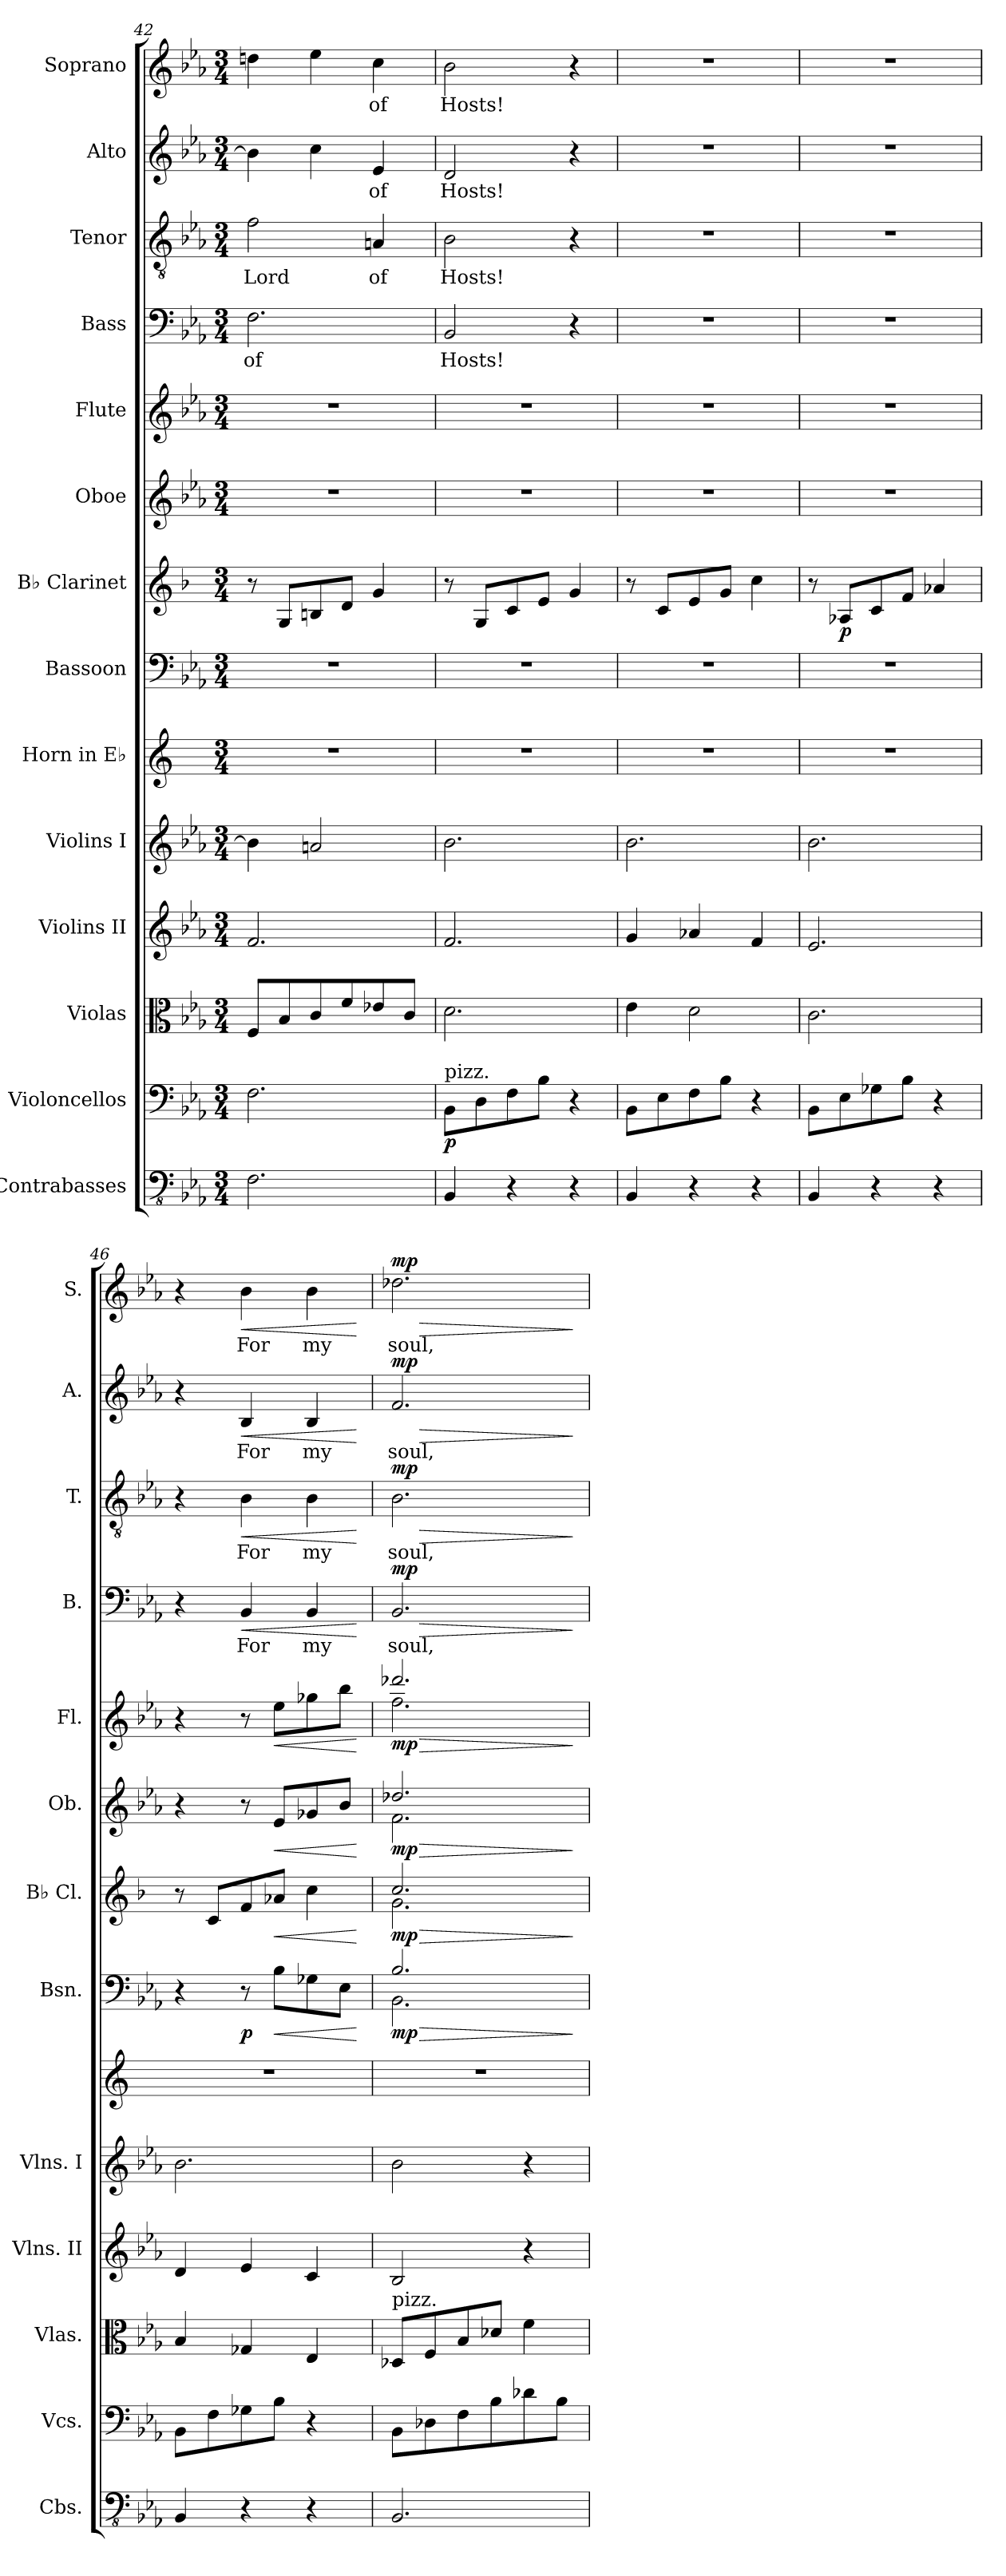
**kern	**kern	**dynam	**kern	**kern	**kern	**kern	**kern	**dynam	**kern	**dynam	**kern	**dynam	**kern	**dynam	**kern	**text	**dynam	**kern	**text	**dynam	**kern	**text	**dynam	**kern	**text	**dynam
*part14	*part13	*part13	*part12	*part11	*part10	*part9	*part8	*part8	*part7	*part7	*part6	*part6	*part5	*part5	*part4	*part4	*part4	*part3	*part3	*part3	*part2	*part2	*part2	*part1	*part1	*part1
*staff14	*staff13	*staff13	*staff12	*staff11	*staff10	*staff9	*staff8	*staff8	*staff7	*staff7	*staff6	*staff6	*staff5	*staff5	*staff4	*staff4	*staff4	*staff3	*staff3	*staff3	*staff2	*staff2	*staff2	*staff1	*staff1	*staff1
*I"Contrabasses	*I"Violoncellos	*	*I"Violas	*I"Violins II	*I"Violins I	*I"Horn in E♭	*I"Bassoon	*	*I"B♭ Clarinet	*	*I"Oboe	*	*I"Flute	*	*I"Bass	*	*	*I"Tenor	*	*	*I"Alto	*	*	*I"Soprano	*	*
*I'Cbs.	*I'Vcs.	*	*I'Vlas.	*I'Vlns. II	*I'Vlns. I	*	*I'Bsn.	*	*I'B♭ Cl.	*	*I'Ob.	*	*I'Fl.	*	*I'B.	*	*	*I'T.	*	*	*I'A.	*	*	*I'S.	*	*
*clefFv4	*clefF4	*	*clefC3	*clefG2	*clefG2	*clefG2	*clefF4	*	*clefG2	*	*clefG2	*	*clefG2	*	*clefF4	*	*	*clefGv2	*	*	*clefG2	*	*	*clefG2	*	*
*	*	*	*	*	*	*ITrd5c9	*	*	*ITrd1c2	*	*	*	*	*	*	*	*	*	*	*	*	*	*	*	*	*
*k[b-e-a-]	*k[b-e-a-]	*	*k[b-e-a-]	*k[b-e-a-]	*k[b-e-a-]	*k[b-e-a-]	*k[b-e-a-]	*	*k[b-e-a-]	*	*k[b-e-a-]	*	*k[b-e-a-]	*	*k[b-e-a-]	*	*	*k[b-e-a-]	*	*	*k[b-e-a-]	*	*	*k[b-e-a-]	*	*
*M3/4	*M3/4	*	*M3/4	*M3/4	*M3/4	*M3/4	*M3/4	*	*M3/4	*	*M3/4	*	*M3/4	*	*M3/4	*	*	*M3/4	*	*	*M3/4	*	*	*M3/4	*	*
=42	=42	=42	=42	=42	=42	=42	=42	=42	=42	=42	=42	=42	=42	=42	=42	=42	=42	=42	=42	=42	=42	=42	=42	=42	=42	=42
!	!	!	!	!	!	!	!	!	!	!	!	!	!	!	!	!LO:LY:b	!	!	!LO:LY:b	!	!	!	!	!	!	!
2.FF\	2.F\	.	8F/L	2.f/	4b-\]	2.r	2.r	.	8r	.	2.r	.	2.r	.	2.F\	of	.	2f\	Lord	.	4b-\]	.	.	4ddn\	.	.
.	.	.	8B-/	.	.	.	.	.	8F/L	.	.	.	.	.	.	.	.	.	.	.	.	.	.	.	.	.
.	.	.	8c/	.	2an/	.	.	.	8An/	.	.	.	.	.	.	.	.	.	.	.	4cc\	.	.	4ee-\	.	.
.	.	.	8f/	.	.	.	.	.	8c/J	.	.	.	.	.	.	.	.	.	.	.	.	.	.	.	.	.
!	!	!	!	!	!	!	!	!	!	!	!	!	!	!	!	!	!	!	!LO:LY:b	!	!	!LO:LY:b	!	!	!LO:LY:b	!
.	.	.	8e-X/	.	.	.	.	.	4f/	.	.	.	.	.	.	.	.	4An/	of	.	4e-/	of	.	4cc\	of	.
.	.	.	8c/J	.	.	.	.	.	.	.	.	.	.	.	.	.	.	.	.	.	.	.	.	.	.	.
=43	=43	=43	=43	=43	=43	=43	=43	=43	=43	=43	=43	=43	=43	=43	=43	=43	=43	=43	=43	=43	=43	=43	=43	=43	=43	=43
!	!LO:TX:a:t=pizz.	!	!	!	!	!	!	!	!	!	!	!	!	!	!	!	!	!	!	!	!	!	!	!	!	!
!	!	!LO:DY:b	!	!	!	!	!	!	!	!	!	!	!	!	!	!LO:LY:b	!	!	!LO:LY:b	!	!	!LO:LY:b	!	!	!LO:LY:b	!
4BBB-/	8BB-\L	p	2.d\	2.f/	2.b-\	2.r	2.r	.	8r	.	2.r	.	2.r	.	2BB-/	Hosts!	.	2B-\	Hosts!	.	2d/	Hosts!	.	2b-\	Hosts!	.
.	8D\	.	.	.	.	.	.	.	8F/L	.	.	.	.	.	.	.	.	.	.	.	.	.	.	.	.	.
4r	8F\	.	.	.	.	.	.	.	8B-/	.	.	.	.	.	.	.	.	.	.	.	.	.	.	.	.	.
.	8B-\J	.	.	.	.	.	.	.	8d/J	.	.	.	.	.	.	.	.	.	.	.	.	.	.	.	.	.
4r	4r	.	.	.	.	.	.	.	4f/	.	.	.	.	.	4r	.	.	4r	.	.	4r	.	.	4r	.	.
=44	=44	=44	=44	=44	=44	=44	=44	=44	=44	=44	=44	=44	=44	=44	=44	=44	=44	=44	=44	=44	=44	=44	=44	=44	=44	=44
4BBB-/	8BB-\L	.	4e-\	4g/	2.b-\	2.r	2.r	.	8r	.	2.r	.	2.r	.	2.r	.	.	2.r	.	.	2.r	.	.	2.r	.	.
.	8E-\	.	.	.	.	.	.	.	8B-/L	.	.	.	.	.	.	.	.	.	.	.	.	.	.	.	.	.
4r	8F\	.	2d\	4a-X/	.	.	.	.	8d/	.	.	.	.	.	.	.	.	.	.	.	.	.	.	.	.	.
.	8B-\J	.	.	.	.	.	.	.	8f/J	.	.	.	.	.	.	.	.	.	.	.	.	.	.	.	.	.
4r	4r	.	.	4f/	.	.	.	.	4b-\	.	.	.	.	.	.	.	.	.	.	.	.	.	.	.	.	.
!!LO:PB:g=z
=45	=45	=45	=45	=45	=45	=45	=45	=45	=45	=45	=45	=45	=45	=45	=45	=45	=45	=45	=45	=45	=45	=45	=45	=45	=45	=45
4BBB-/	8BB-\L	.	2.c\	2.e-/	2.b-\	2.r	2.r	.	8r	.	2.r	.	2.r	.	2.r	.	.	2.r	.	.	2.r	.	.	2.r	.	.
!	!	!	!	!	!	!	!	!	!	!LO:DY:b	!	!	!	!	!	!	!	!	!	!	!	!	!	!	!	!
.	8E-\	.	.	.	.	.	.	.	8G-X/L	p	.	.	.	.	.	.	.	.	.	.	.	.	.	.	.	.
4r	8G-X\	.	.	.	.	.	.	.	8B-/	.	.	.	.	.	.	.	.	.	.	.	.	.	.	.	.	.
.	8B-\J	.	.	.	.	.	.	.	8e-/J	.	.	.	.	.	.	.	.	.	.	.	.	.	.	.	.	.
4r	4r	.	.	.	.	.	.	.	4g-X/	.	.	.	.	.	.	.	.	.	.	.	.	.	.	.	.	.
=46	=46	=46	=46	=46	=46	=46	=46	=46	=46	=46	=46	=46	=46	=46	=46	=46	=46	=46	=46	=46	=46	=46	=46	=46	=46	=46
4BBB-/	8BB-\L	.	4B-/	4d/	2.b-\	2.r	4r	.	8r	.	4r	.	4r	.	4r	.	.	4r	.	.	4r	.	.	4r	.	.
.	8F\	.	.	.	.	.	.	.	8B-/L	.	.	.	.	.	.	.	.	.	.	.	.	.	.	.	.	.
!	!	!	!	!	!	!	!	!LO:DY:b	!	!	!	!	!	!	!	!LO:LY:b	!LO:HP:b	!	!LO:LY:b	!LO:HP:b	!	!LO:LY:b	!LO:HP:b	!	!LO:LY:b	!LO:HP:b
4r	8G-X\	.	4G-X/	4e-/	.	.	8r	p	8e-/	.	8r	.	8r	.	4BB-/	For	<	4B-\	For	<	4B-/	For	<	4b-\	For	<
!	!	!	!	!	!	!	!	!LO:HP:b	!	!LO:HP:b	!	!LO:HP:b	!	!LO:HP:b	!	!	!	!	!	!	!	!	!	!	!	!
.	8B-\J	.	.	.	.	.	8B-\L	<	8g-X/J	<	8e-/L	<	8ee-\L	<	.	.	.	.	.	.	.	.	.	.	.	.
!	!	!	!	!	!	!	!	!	!	!	!	!	!	!	!	!LO:LY:b	!	!	!LO:LY:b	!	!	!LO:LY:b	!	!	!LO:LY:b	!
4r	4r	.	4E-/	4c/	.	.	8G-X\	.	4b-\	.	8g-X/	.	8gg-X\	.	4BB-/	my	.	4B-\	my	.	4B-/	my	.	4b-\	my	.
.	.	.	.	.	.	.	8E-\J	.	.	.	8b-/J	.	8bb-\J	.	.	.	.	.	.	.	.	.	.	.	.	.
.	.	.	.	.	.	.	.	[	.	[	.	[	.	[	.	.	[	.	.	[	.	.	[	.	.	[
=47	=47	=47	=47	=47	=47	=47	=47	=47	=47	=47	=47	=47	=47	=47	=47	=47	=47	=47	=47	=47	=47	=47	=47	=47	=47	=47
!	!	!	!LO:TX:a:t=pizz.	!	!	!	!	!	!	!	!	!	!	!	!	!	!	!	!	!	!	!	!	!	!	!
!	!	!	!	!	!	!	!	!LO:HP:b	!	!LO:HP:b	!	!LO:HP:b	!	!LO:HP:b	!	!LO:LY:b	!LO:HP:b	!	!LO:LY:b	!LO:HP:b	!	!LO:LY:b	!LO:HP:b	!	!LO:LY:b	!LO:HP:b
*	*	*	*	*	*	*	*^	*	*^	*	*^	*	*^	*	*	*	*	*	*	*	*	*	*	*	*	*
!	!	!	!	!	!	!	!	!	!LO:DY:n=1:b	!	!	!LO:DY:n=1:b	!	!	!LO:DY:n=1:b	!	!	!LO:DY:n=1:b	!	!	!LO:DY:n=1:a	!	!	!LO:DY:n=1:a	!	!	!LO:DY:n=1:a	!	!	!LO:DY:n=1:a
2.BBB-/	8BB-\L	.	8D-X/L	2B-/	2b-\	2.r	2.B-/	2.BB-\	> mp	2.b-/	2.f\	> mp	2.dd-X/	2.f\	> mp	2.ddd-X/	2.ff\	> mp	2.BB-/	soul,	> mp	2.B-\	soul,	> mp	2.f/	soul,	> mp	2.dd-X\	soul,	> mp
.	8D-X\	.	8F/	.	.	.	.	.	.	.	.	.	.	.	.	.	.	.	.	.	.	.	.	.	.	.	.	.	.	.
.	8F\	.	8B-/	.	.	.	.	.	.	.	.	.	.	.	.	.	.	.	.	.	.	.	.	.	.	.	.	.	.	.
.	8B-\	.	8d-X/J	.	.	.	.	.	.	.	.	.	.	.	.	.	.	.	.	.	.	.	.	.	.	.	.	.	.	.
.	8d-X\	.	4f\	4r	4r	.	.	.	.	.	.	.	.	.	.	.	.	.	.	.	.	.	.	.	.	.	.	.	.	.
.	8B-\J	.	.	.	.	.	.	.	.	.	.	.	.	.	.	.	.	.	.	.	.	.	.	.	.	.	.	.	.	.
*	*	*	*	*	*	*	*v	*v	*	*	*	*	*v	*v	*	*v	*v	*	*	*	*	*	*	*	*	*	*	*	*	*
*	*	*	*	*	*	*	*	*	*v	*v	*	*	*	*	*	*	*	*	*	*	*	*	*	*	*	*	*
.	.	.	.	.	.	.	.	]	.	]	.	]	.	]	.	.	]	.	.	]	.	.	]	.	.	]
=	=	=	=	=	=	=	=	=	=	=	=	=	=	=	=	=	=	=	=	=	=	=	=	=	=	=
*-	*-	*-	*-	*-	*-	*-	*-	*-	*-	*-	*-	*-	*-	*-	*-	*-	*-	*-	*-	*-	*-	*-	*-	*-	*-	*-
